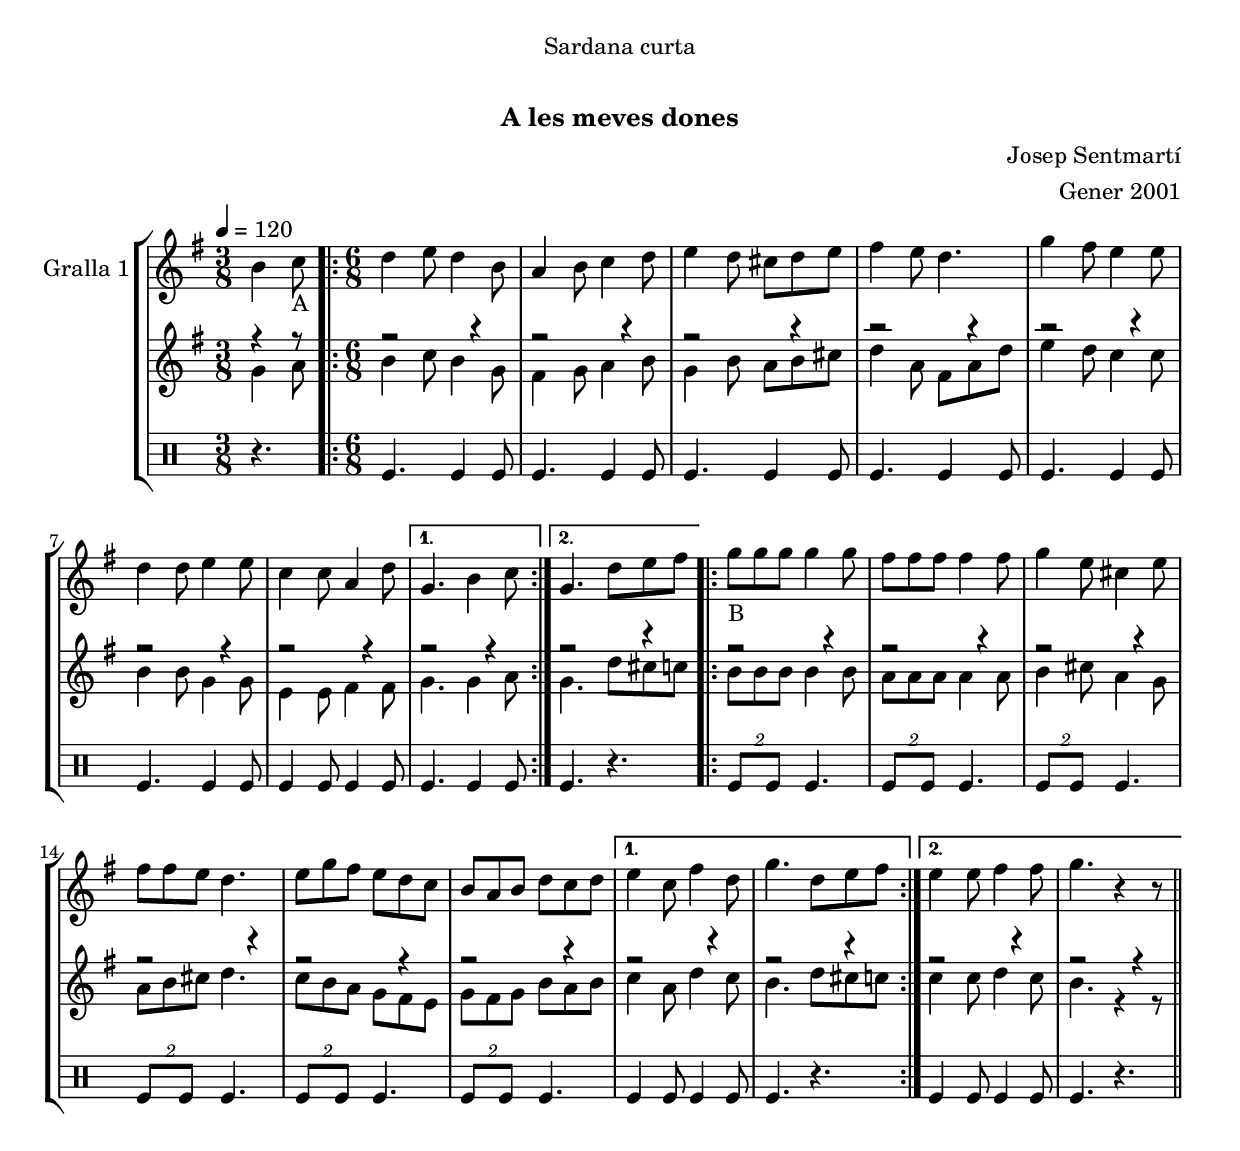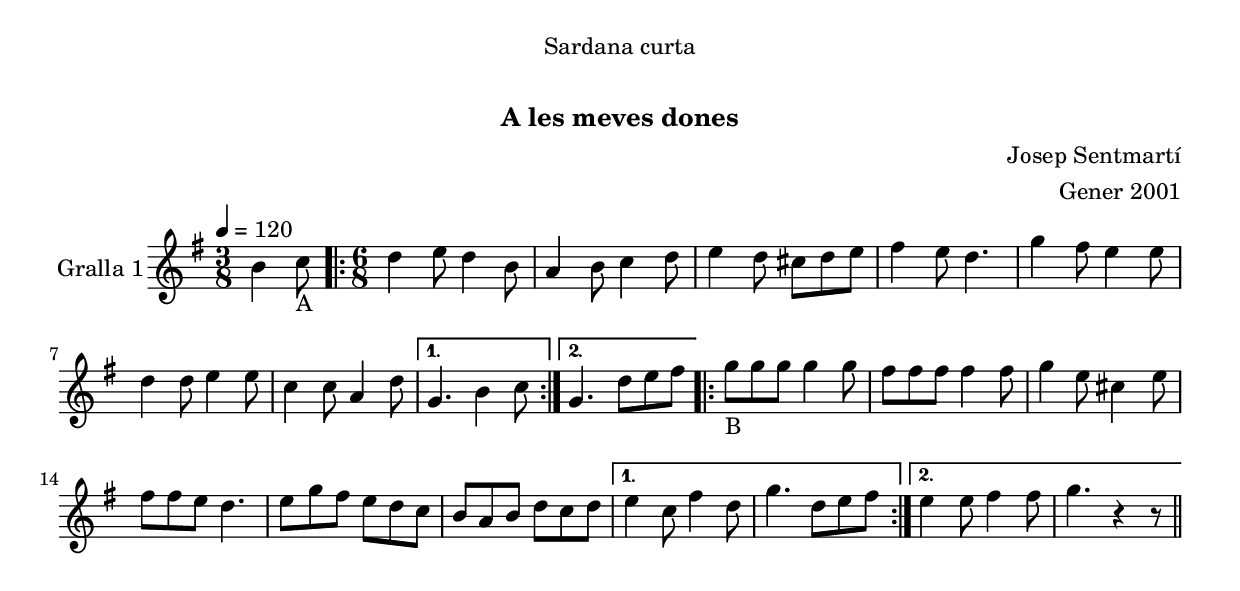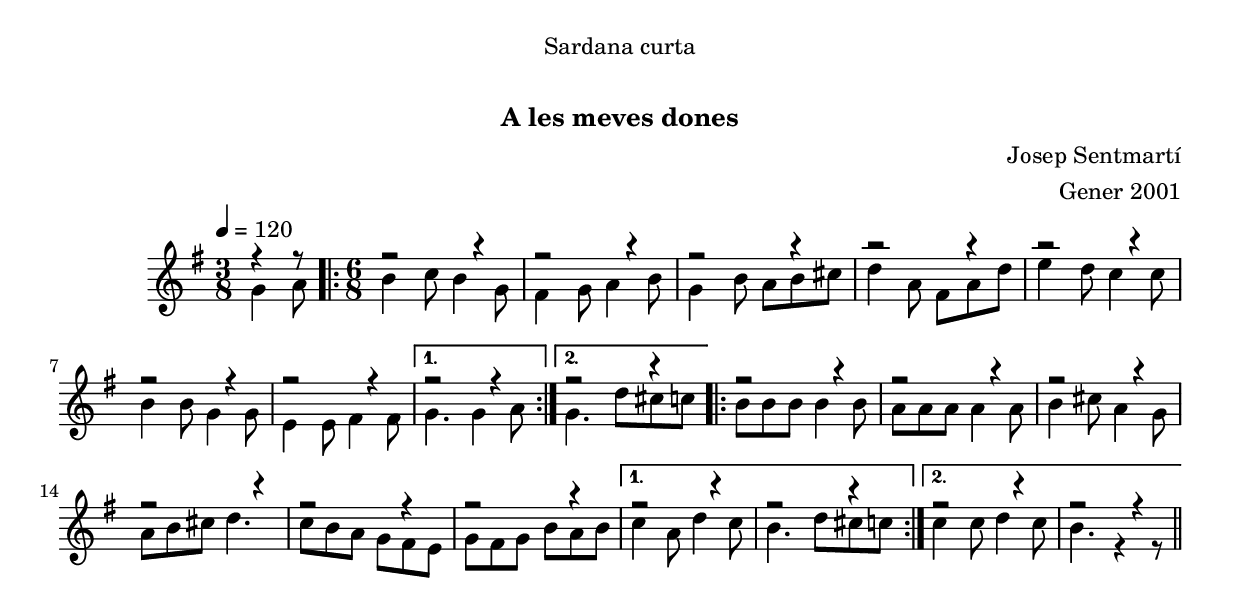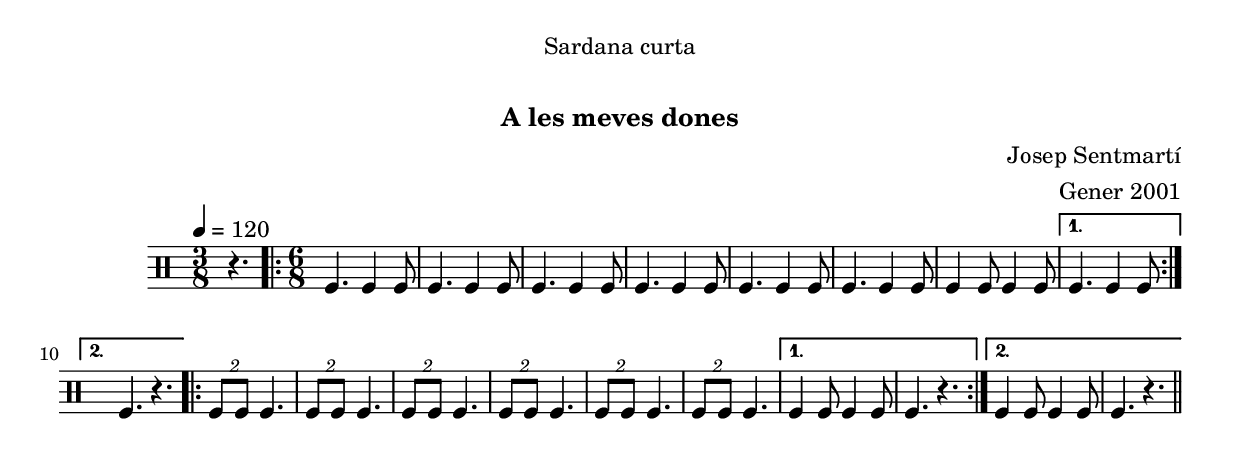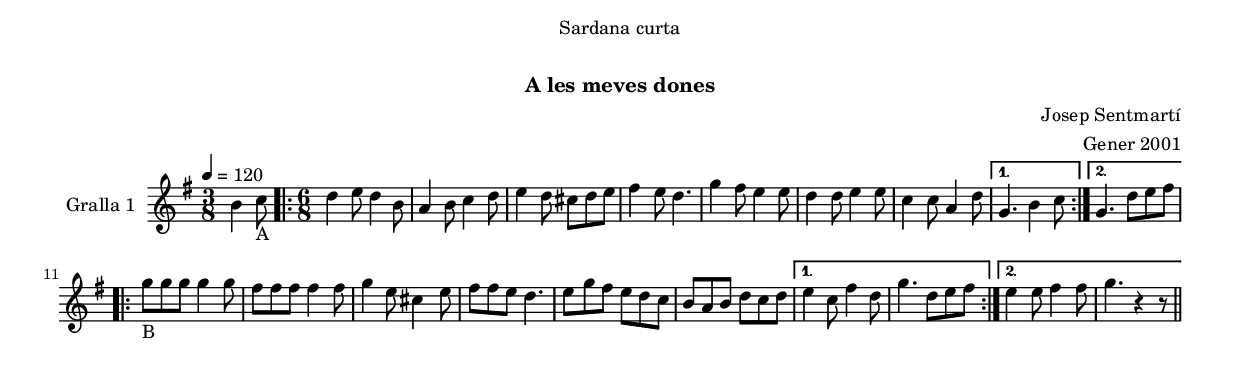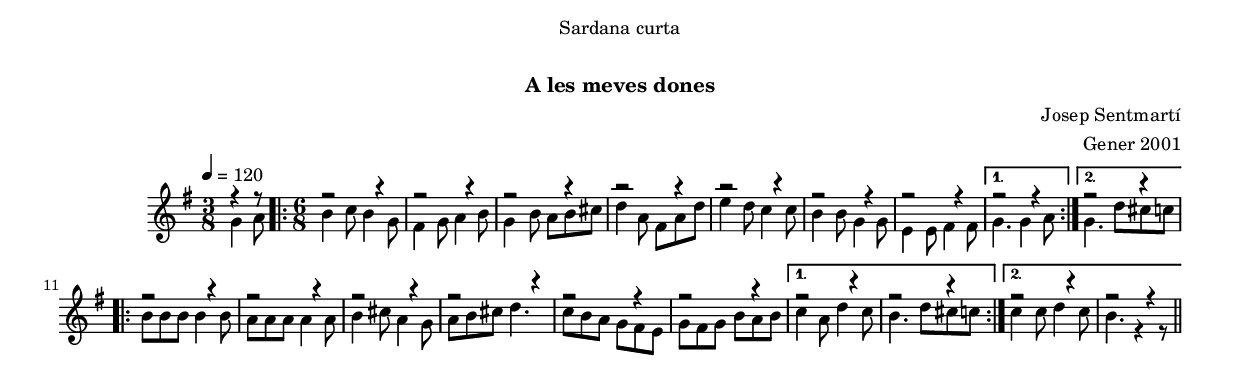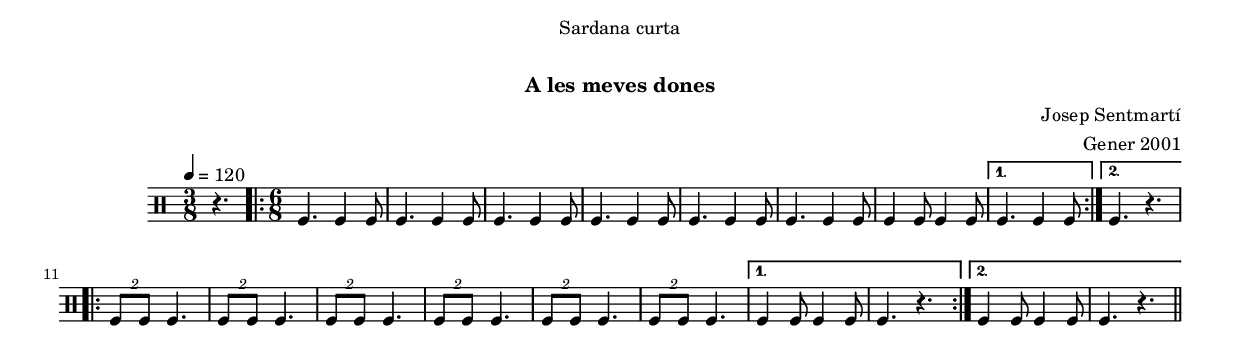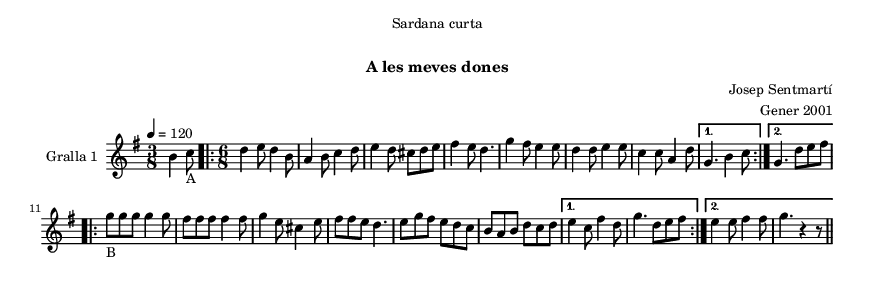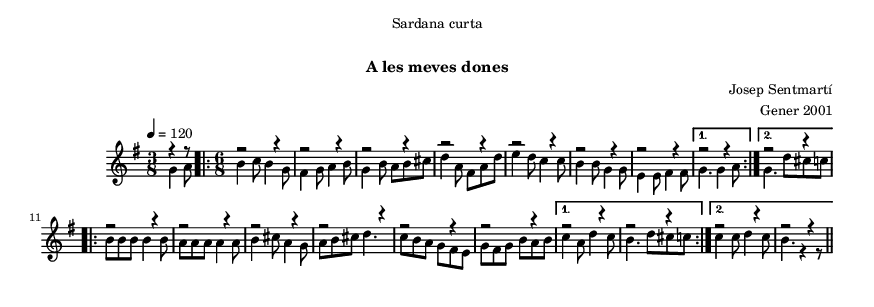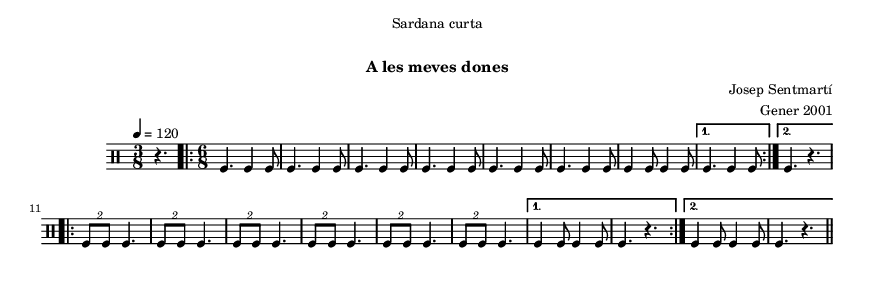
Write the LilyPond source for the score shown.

\version "2.16.0"

\header {
  dedication="Sardana curta"
  title="              "
  subtitle="A les meves dones"
  subsubtitle=""
  poet=""
  meter=""
  piece=""
  composer="Josep Sentmartí"
  arranger="Gener 2001"
  opus=""
  instrument=""
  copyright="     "
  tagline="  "
}

liniaroAa =
\relative b'
{
  \tempo 4=120
  \clef treble
  \key g \major
  \time 3/8
  b4 c8 _"A"  |
  \time 6/8   \repeat volta 2 { d4 e8 d4 b8  |
  a4 b8 c4 d8  |
  e4 d8 cis d e  |
  %05
  fis4 e8 d4.  |
  g4 fis8 e4 e8  |
  d4 d8 e4 e8  |
  c4 c8 a4 d8 }
  \alternative { { g,4. b4 c8 }
  %10
  { g4. d'8 e fis } }
  \repeat volta 2 { g8 _"B
" g g g4 g8  |
  fis8 fis fis fis4 fis8  |
  g4 e8 cis4 e8  |
  fis8 fis e d4.  |
  %15
  e8 g fis e d c  |
  b8 a b d c d }
  \alternative { { e4 c8 fis4 d8  |
  g4. d8 e fis }
  { e4 e8 fis4 fis8  |
  %20
  g4. r4 r8 } } \bar "||"
}

liniaroAb =
\relative g'
{
  \tempo 4=120
  \clef treble
  \key g \major
  \time 3/8
  << { r4 r8 } \\ { g4 a8 } >>  |
  \time 6/8   \repeat volta 2 { << { r2 r4 } \\ { b4 c8 b4 g8 } >>  |
  << { r2 r4 } \\ { fis4 g8 a4 b8 } >>  |
  << { r2 r4 } \\ { g4 b8 a b cis } >>  |
  %05
  << { r2 r4 } \\ { d4 a8 fis a d } >>  |
  << { r2 r4 } \\ { e4 d8 c4 c8 } >>  |
  << { r2 r4 } \\ { b4 b8 g4 g8 } >>  |
  << { r2 r4 } \\ { e4 e8 fis4 fis8 } >> }
  \alternative { { << { r2 r4 } \\ { g4. g4 a8 } >> }
  %10
  { << { r2 r4 } \\ { g4. d'8 cis c } >> } }
  \repeat volta 2 { << { r2 r4 } \\ { b8 b b b4 b8 } >>  |
  << { r2 r4 } \\ { a8 a a a4 a8 } >>  |
  << { r2 r4 } \\ { b4 cis8 a4 g8 } >>  |
  << { r2 r4 } \\ { a8 b cis d4. } >>  |
  %15
  << { r2 r4 } \\ { c8 b a g fis e } >>  |
  << { r2 r4 } \\ { g8 fis g b a b } >> }
  \alternative { { << { r2 r4 } \\ { c4 a8 d4 c8 } >>  |
  << { r2 r4 } \\ { b4. d8 cis c } >> }
  { << { r2 r4 } \\ { c4 c8 d4 c8 } >>  |
  %20
  << { r2 r4 } \\ { b4. r4 r8 } >> } } \bar "||"
}

liniaroAc =
\drummode
{
  \tempo 4=120
  \time 3/8
  r4.  |
  \time 6/8   \repeat volta 2 { tomfl4. tomfl4 tomfl8  |
  tomfl4. tomfl4 tomfl8  |
  tomfl4. tomfl4 tomfl8  |
  %05
  tomfl4. tomfl4 tomfl8  |
  tomfl4. tomfl4 tomfl8  |
  tomfl4. tomfl4 tomfl8  |
  tomfl4 tomfl8 tomfl4 tomfl8 }
  \alternative { { tomfl4. tomfl4 tomfl8 }
  %10
  { tomfl4. r } }
  \repeat volta 2 { \times 3/2 { tomfl8 tomfl } tomfl4.  |
  \times 3/2 { tomfl8 tomfl } tomfl4.  |
  \times 3/2 { tomfl8 tomfl } tomfl4.  |
  \times 3/2 { tomfl8 tomfl } tomfl4.  |
  %15
  \times 3/2 { tomfl8 tomfl } tomfl4.  |
  \times 3/2 { tomfl8 tomfl } tomfl4. }
  \alternative { { tomfl4 tomfl8 tomfl4 tomfl8  |
  tomfl4. r }
  { tomfl4 tomfl8 tomfl4 tomfl8  |
  %20
  tomfl4. r } } \bar "||"
}

\book {

\paper {
  print-page-number = false
  #(set-paper-size "a4")
  #(layout-set-staff-size 20)
}

\bookpart {
  \score {
    \new StaffGroup {
      \override Score.RehearsalMark #'self-alignment-X = #LEFT
      <<
        \new Staff \with {instrumentName = #"Gralla 1" } \liniaroAa
        \new Staff \with {instrumentName = #"" } \liniaroAb
        \new DrumStaff \with {instrumentName = #"" } \liniaroAc
      >>
    }
    \layout {}
  }\score { \unfoldRepeats
    \new StaffGroup {
      \override Score.RehearsalMark #'self-alignment-X = #LEFT
      <<
        \new Staff \with {instrumentName = #"Gralla 1" } \liniaroAa
        \new Staff \with {instrumentName = #"" } \liniaroAb
        \new DrumStaff \with {instrumentName = #"" } \liniaroAc
      >>
    }
    \midi {}
  }
}

\bookpart {
  \header {}
  \score {
    \new StaffGroup {
      \override Score.RehearsalMark #'self-alignment-X = #LEFT
      <<
        \new Staff \with {instrumentName = #"Gralla 1" } \liniaroAa
      >>
    }
    \layout {}
  }\score { \unfoldRepeats
    \new StaffGroup {
      \override Score.RehearsalMark #'self-alignment-X = #LEFT
      <<
        \new Staff \with {instrumentName = #"Gralla 1" } \liniaroAa
      >>
    }
    \midi {}
  }
}

\bookpart {
  \header {}
  \score {
    \new StaffGroup {
      \override Score.RehearsalMark #'self-alignment-X = #LEFT
      <<
        \new Staff \with {instrumentName = #"" } \liniaroAb
      >>
    }
    \layout {}
  }\score { \unfoldRepeats
    \new StaffGroup {
      \override Score.RehearsalMark #'self-alignment-X = #LEFT
      <<
        \new Staff \with {instrumentName = #"" } \liniaroAb
      >>
    }
    \midi {}
  }
}

\bookpart {
  \header {}
  \score {
    \new StaffGroup {
      \override Score.RehearsalMark #'self-alignment-X = #LEFT
      <<
        \new DrumStaff \with {instrumentName = #"" } \liniaroAc
      >>
    }
    \layout {}
  }\score { \unfoldRepeats
    \new StaffGroup {
      \override Score.RehearsalMark #'self-alignment-X = #LEFT
      <<
        \new DrumStaff \with {instrumentName = #"" } \liniaroAc
      >>
    }
    \midi {}
  }
}

}

\book {

\paper {
  print-page-number = false
  #(set-paper-size "a5landscape")
  #(layout-set-staff-size 16)
}

\bookpart {
  \header {}
  \score {
    \new StaffGroup {
      \override Score.RehearsalMark #'self-alignment-X = #LEFT
      <<
        \new Staff \with {instrumentName = #"Gralla 1" } \liniaroAa
      >>
    }
    \layout {}
  }
}

\bookpart {
  \header {}
  \score {
    \new StaffGroup {
      \override Score.RehearsalMark #'self-alignment-X = #LEFT
      <<
        \new Staff \with {instrumentName = #"" } \liniaroAb
      >>
    }
    \layout {}
  }
}

\bookpart {
  \header {}
  \score {
    \new StaffGroup {
      \override Score.RehearsalMark #'self-alignment-X = #LEFT
      <<
        \new DrumStaff \with {instrumentName = #"" } \liniaroAc
      >>
    }
    \layout {}
  }
}

}

\book {

\paper {
  print-page-number = false
  #(set-paper-size "a6landscape")
  #(layout-set-staff-size 12)
}

\bookpart {
  \header {}
  \score {
    \new StaffGroup {
      \override Score.RehearsalMark #'self-alignment-X = #LEFT
      <<
        \new Staff \with {instrumentName = #"Gralla 1" } \liniaroAa
      >>
    }
    \layout {}
  }
}

\bookpart {
  \header {}
  \score {
    \new StaffGroup {
      \override Score.RehearsalMark #'self-alignment-X = #LEFT
      <<
        \new Staff \with {instrumentName = #"" } \liniaroAb
      >>
    }
    \layout {}
  }
}

\bookpart {
  \header {}
  \score {
    \new StaffGroup {
      \override Score.RehearsalMark #'self-alignment-X = #LEFT
      <<
        \new DrumStaff \with {instrumentName = #"" } \liniaroAc
      >>
    }
    \layout {}
  }
}

}

